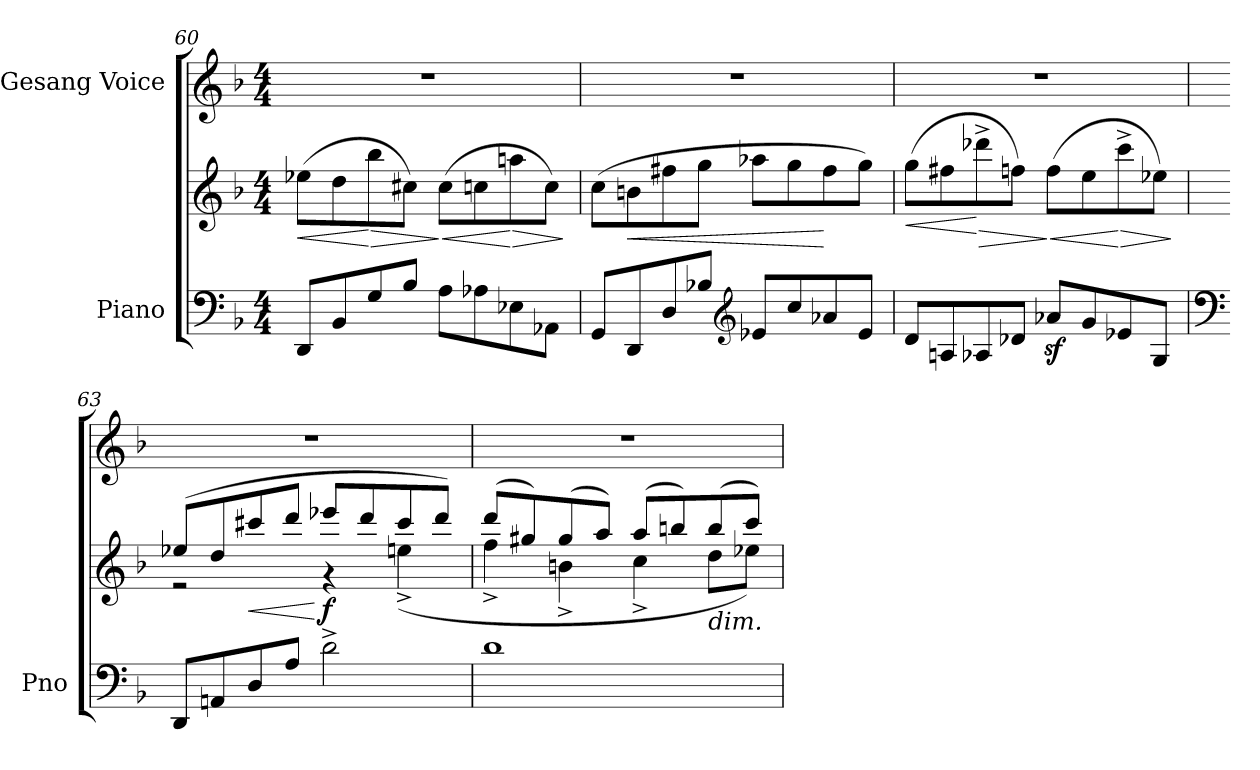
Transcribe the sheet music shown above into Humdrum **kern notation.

**kern	**kern	**dynam	**kern
*part2	*part2	*part2	*part1
*staff3	*staff2	*staff2/3	*staff1
*I"Piano	*	*	*I"Gesang Voice
*I'Pno	*	*	*
*clefF4	*clefG2	*	*clefG2
*k[b-]	*k[b-]	*	*k[b-]
*M4/4	*M4/4	*	*M4/4
=60	=60	=60	=60
!	!	!LO:HP:b	!
8DD/L	(8ee-X\L	<	1r
8BB-/	8dd\	.	.
!	!	!LO:HP:n=1:b	!
8G/	8bb-\	[ >	.
8B-/J	8cc#X\J)	.	.
!	!	!LO:HP:n=1:b	!
8A\L	(8cc#\L	] <	.
8A-X\	8ccn\	.	.
!	!	!LO:HP:n=1:b	!
8E-X\	8aan\	[ >	.
8AA-X\J	8cc\J)	.	.
.	.	]	.
=61	=61	=61	=61
8GG/L	(8cc\L	.	1r
!	!	!LO:HP:b	!
8DD/	8bn\	<	.
8D/	8ff#X\	.	.
8B-X/J	8gg\J	.	.
*clefG2	*	*	*
8e-X/L	8aa-X\L	.	.
8cc/	8gg\	.	.
8a-X/	8ff#\	[	.
8e-/J	8gg\J)	.	.
=62	=62	=62	=62
!	!	!LO:HP:b	!
8d/L	(8gg\L	<	1r
8An/	8ff#X\	.	.
!	!	!LO:HP:n=1:b	!
8A-X/	8ddd-X^\	[ >	.
8d-X/J	8ffn\J)	.	.
!	!	!LO:HP:n=1:b	!
8a-Xz</L	(8ff\L	] <	.
8g/	8ee\	.	.
!	!	!LO:HP:n=1:b	!
8e-X/	8ccc^\	[ >	.
8G/J	8ee-X\J)	.	.
.	.	]	.
=63	=63	=63	=63
*clefF4	*	*	*
*	*^	*	*
8DD/L	(8ee-X/L	2r	.	1r
8AAn/	8dd/	.	.	.
!	!	!	!LO:HP:b	!
8D/	8ccc#X/	.	<	.
8A/J	8ddd/J	.	.	.
!	!	!	!LO:DY:n=1:b	!
2d^\	8eee-X/L	4r	[ f	.
.	8ddd/	.	.	.
.	8ccc#/	(4een^\	.	.
.	8ddd/J)	.	.	.
=64	=64	=64	=64	=64
1d	(8ddd/L	4ff^\	.	1r
.	8gg#X/)	.	.	.
.	(8gg#/	4bn^\	.	.
.	8aa/J)	.	.	.
.	(8aa/L	4cc^\	.	.
.	8bbn/)	.	.	.
!	!LO:TX:b:i:t=dim.	!	!	!
.	(8bb/	8dd\L	.	.
.	8ccc/J)	8ee-X\J)	.	.
*	*v	*v	*	*
=	=	=	=
*-	*-	*-	*-
